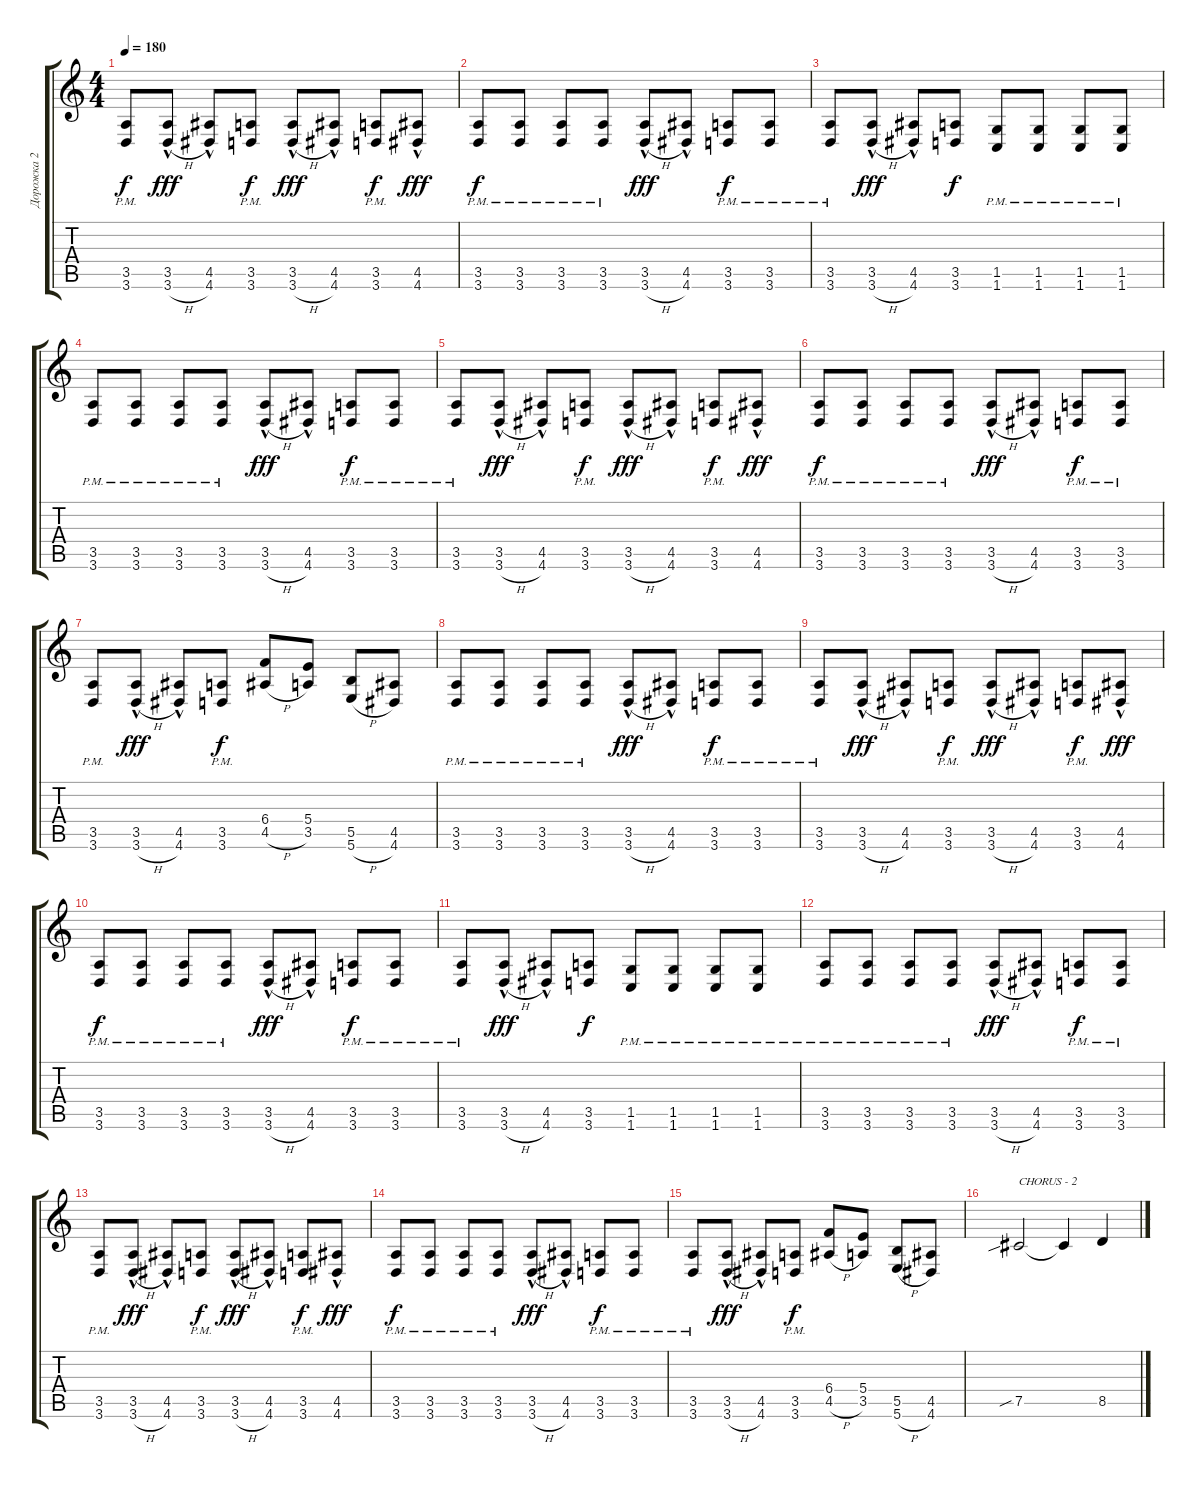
\track ("Дорожка 2" "Дорожка 2") {instrument distortionguitar}
\staff {score tabs}
\tuning (Db4 Ab3 E3 B2 Gb2 B1) {hide}
\ts (4 4)
\tempo 180
\clef g2
\ks c
(3.5 3.6{pm}).8{dy f} (3.5 3.6{h hac}).8{dy fff} (4.5 4.6{hac}).8 (3.5 3.6{pm}).8{dy f} (3.5 3.6{h hac}).8{dy fff} (4.5 4.6{hac}).8 (3.5 3.6{pm}).8{dy f} (4.5 4.6{hac}).8{dy fff} |
(3.5 3.6{pm}).8{dy f} (3.5 3.6{pm}).8 (3.5 3.6{pm}).8 (3.5 3.6{pm}).8 (3.5 3.6{h hac}).8{dy fff} (4.5 4.6{hac}).8 (3.5 3.6{pm}).8{dy f} (3.5 3.6{pm}).8 |
(3.5 3.6{pm}).8 (3.5 3.6{h hac}).8{dy fff} (4.5 4.6{hac}).8 (3.5 3.6).8{dy f} (1.5{pm} 1.6).8 (1.5{pm} 1.6).8 (1.5{pm} 1.6).8 (1.5{pm} 1.6).8 |
(3.5 3.6{pm}).8 (3.5 3.6{pm}).8 (3.5 3.6{pm}).8 (3.5 3.6{pm}).8 (3.5 3.6{h hac}).8{dy fff} (4.5 4.6{hac}).8 (3.5 3.6{pm}).8{dy f} (3.5 3.6{pm}).8 |
(3.5 3.6{pm}).8 (3.5 3.6{h hac}).8{dy fff} (4.5 4.6{hac}).8 (3.5 3.6{pm}).8{dy f} (3.5 3.6{h hac}).8{dy fff} (4.5 4.6{hac}).8 (3.5 3.6{pm}).8{dy f} (4.5 4.6{hac}).8{dy fff} |
(3.5 3.6{pm}).8{dy f} (3.5 3.6{pm}).8 (3.5 3.6{pm}).8 (3.5 3.6{pm}).8 (3.5 3.6{h hac}).8{dy fff} (4.5 4.6{hac}).8 (3.5 3.6{pm}).8{dy f} (3.5 3.6{pm}).8 |
(3.5 3.6{pm}).8 (3.5 3.6{h hac}).8{dy fff} (4.5 4.6{hac}).8 (3.5 3.6{pm}).8{dy f} (6.4 4.5{h}).8 (5.4 3.5).8 (5.5 5.6{h}).8 (4.5 4.6).8 |
(3.5 3.6{pm}).8 (3.5 3.6{pm}).8 (3.5 3.6{pm}).8 (3.5 3.6{pm}).8 (3.5 3.6{h hac}).8{dy fff} (4.5 4.6{hac}).8 (3.5 3.6{pm}).8{dy f} (3.5 3.6{pm}).8 |
(3.5 3.6{pm}).8 (3.5 3.6{h hac}).8{dy fff} (4.5 4.6{hac}).8 (3.5 3.6{pm}).8{dy f} (3.5 3.6{h hac}).8{dy fff} (4.5 4.6{hac}).8 (3.5 3.6{pm}).8{dy f} (4.5 4.6{hac}).8{dy fff} |
(3.5 3.6{pm}).8{dy f} (3.5 3.6{pm}).8 (3.5 3.6{pm}).8 (3.5 3.6{pm}).8 (3.5 3.6{h hac}).8{dy fff} (4.5 4.6{hac}).8 (3.5 3.6{pm}).8{dy f} (3.5 3.6{pm}).8 |
(3.5 3.6{pm}).8 (3.5 3.6{h hac}).8{dy fff} (4.5 4.6{hac}).8 (3.5 3.6).8{dy f} (1.5 1.6{pm}).8 (1.5 1.6{pm}).8 (1.5 1.6{pm}).8 (1.5 1.6{pm}).8 |
(3.5 3.6{pm}).8 (3.5 3.6{pm}).8 (3.5 3.6{pm}).8 (3.5 3.6{pm}).8 (3.5 3.6{h hac}).8{dy fff} (4.5 4.6{hac}).8 (3.5 3.6{pm}).8{dy f} (3.5 3.6{pm}).8 |
(3.5 3.6{pm}).8 (3.5 3.6{h hac}).8{dy fff} (4.5 4.6{hac}).8 (3.5 3.6{pm}).8{dy f} (3.5 3.6{h hac}).8{dy fff} (4.5 4.6{hac}).8 (3.5 3.6{pm}).8{dy f} (4.5 4.6{hac}).8{dy fff} |
(3.5 3.6{pm}).8{dy f} (3.5 3.6{pm}).8 (3.5 3.6{pm}).8 (3.5 3.6{pm}).8 (3.5 3.6{h hac}).8{dy fff} (4.5 4.6{hac}).8 (3.5 3.6{pm}).8{dy f} (3.5 3.6{pm}).8 |
(3.5 3.6{pm}).8 (3.5 3.6{h hac}).8{dy fff} (4.5 4.6{hac}).8 (3.5 3.6{pm}).8{dy f} (6.4 4.5{h}).8 (5.4 3.5).8 (5.5 5.6{h}).8 (4.5 4.6).8 |
7.5{sib}.2{txt "CHORUS - 2"} 7.5{t}.4 8.5.4
